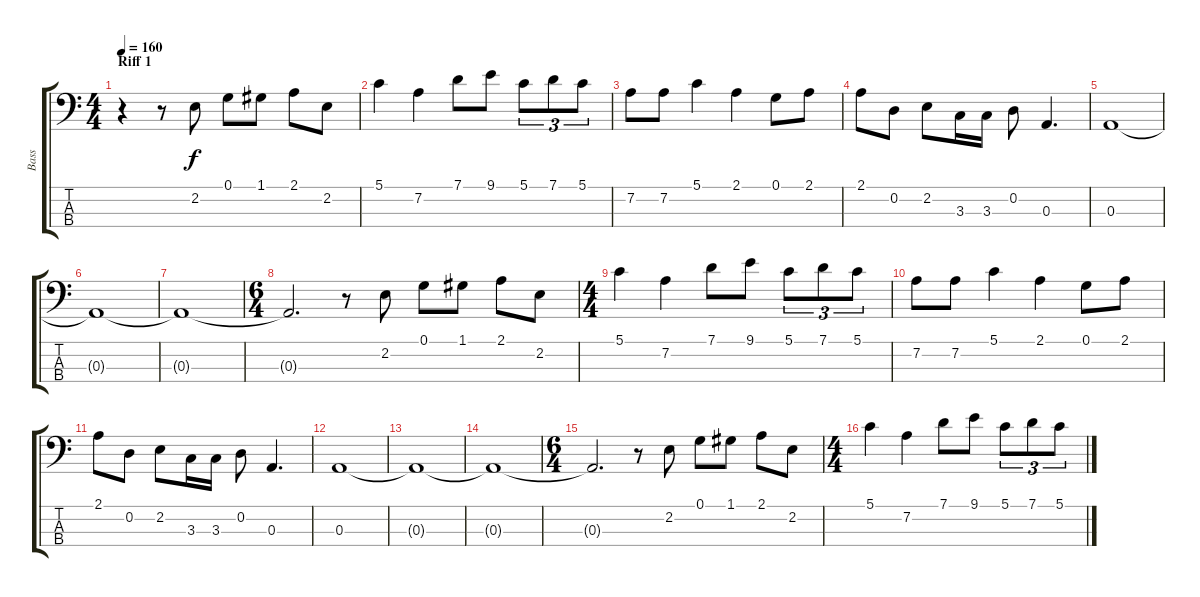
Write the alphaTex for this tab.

\track ("Bass" "Bass") {instrument electricbassfinger}
\staff {score tabs}
\tuning (G2 D2 A1 E1) {hide}
\ts (4 4)
\section ("" "Riff 1")
\tempo 160
\clef f4
\ks c
r.4{dy f instrument electricbassfinger} r.8 2.2.8 0.1.8 1.1.8 2.1.8 2.2.8 |
5.1.4 7.2.4 7.1.8 9.1.8 5.1.8{tu (3 2)} 7.1.8{tu (3 2)} 5.1.8{tu (3 2)} |
7.2.8 7.2.8 5.1.4 2.1.4 0.1.8 2.1.8 |
2.1.8 0.2.8 2.2.8 3.3.16 3.3.16 0.2.8 0.3.4{d} |
0.3.1 |
0.3{t}.1 |
0.3{t}.1 |
\ts (6 4)
0.3{t}.2{d} r.8 2.2.8 0.1.8 1.1.8 2.1.8 2.2.8 |
\ts (4 4)
5.1.4 7.2.4 7.1.8 9.1.8 5.1.8{tu (3 2)} 7.1.8{tu (3 2)} 5.1.8{tu (3 2)} |
7.2.8 7.2.8 5.1.4 2.1.4 0.1.8 2.1.8 |
2.1.8 0.2.8 2.2.8 3.3.16 3.3.16 0.2.8 0.3.4{d} |
0.3.1 |
0.3{t}.1 |
0.3{t}.1 |
\ts (6 4)
0.3{t}.2{d} r.8 2.2.8 0.1.8 1.1.8 2.1.8 2.2.8 |
\ts (4 4)
5.1.4 7.2.4 7.1.8 9.1.8 5.1.8{tu (3 2)} 7.1.8{tu (3 2)} 5.1.8{tu (3 2)}
